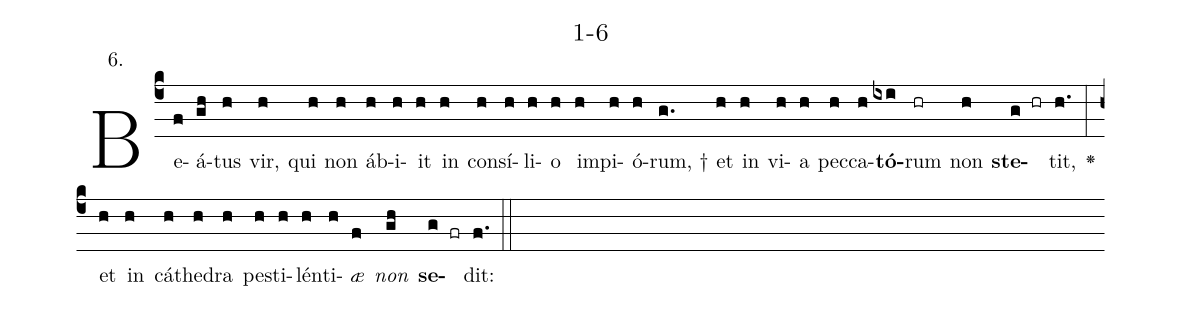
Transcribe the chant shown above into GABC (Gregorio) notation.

name: 1-6;
annotation: 6.;
%%
(c4)Be(f)á(gh)tus(h) vir,(h) qui(h) non(h) áb(h)i(h)it(h) in(h) con(h)sí(h)li(h)o(h) im(h)pi(h)ó(h)rum, †(g.) et(h) in(h) vi(h)a(h) pec(h)ca(h)<b>tó</b>(ixi)rum(hr) non(h) <b>ste</b>(g hr)tit,(h.) <v>\greheightstar</v>(:) et(h) in(h) cá(h)the(h)dra(h) pes(h)ti(h)lén(h)ti(h)<i>æ</i>(f) <i>non</i>(gh) <b>se</b>(g fr)dit:(f.) (::)


%E(h) u(h) o(f) u(gh) a(g) e.(f.) (::)
